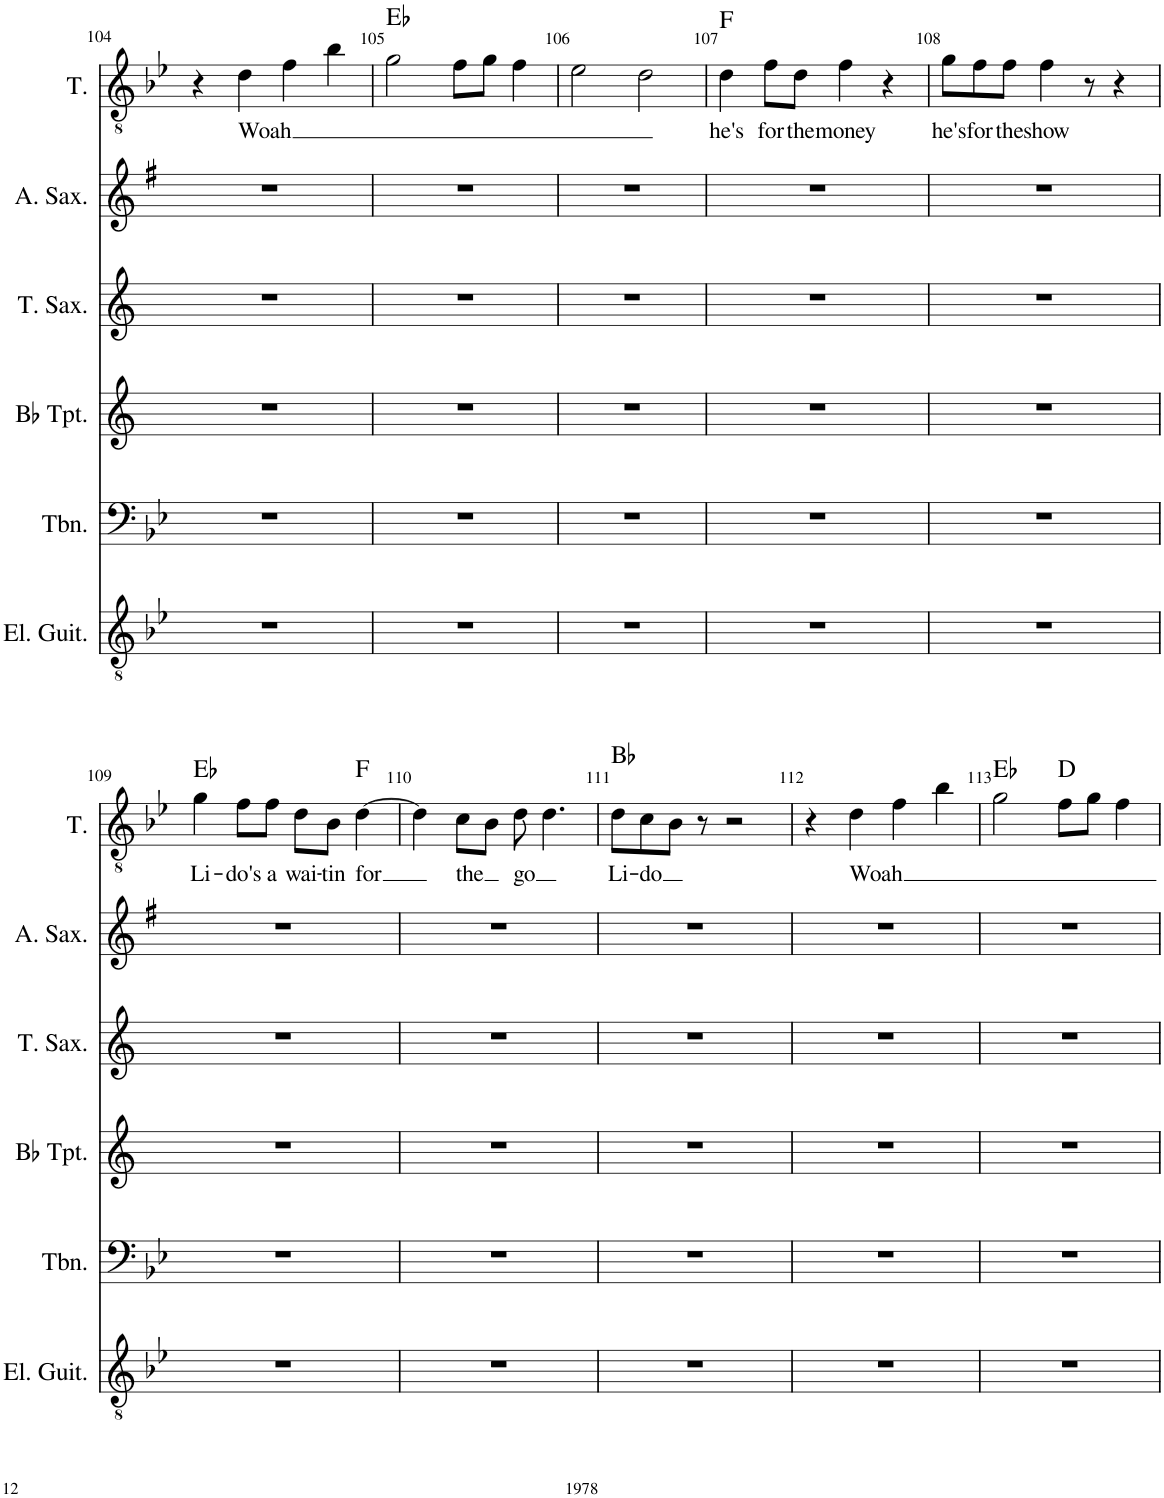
**kern	**kern	**kern	**kern	**kern	**kern	**text	**harte
*part6	*part5	*part4	*part3	*part2	*part1	*part1	*part1
*staff6	*staff5	*staff4	*staff3	*staff2	*staff1	*staff1	*
*I"Electric Guitar	*I"Trombone	*I"Bb Trumpet	*I"Tenor Saxophone	*I"Alto Saxophone	*I"Tenor	*	*
*I'El. Guit.	*I'Tbn.	*I'Bb Tpt.	*I'T. Sax.	*I'A. Sax.	*I'T.	*	*
!!LO:PB:g=z
*clefGv2	*clefF4	*clefG2	*clefG2	*clefG2	*clefGv2	*	*
*	*	*Trd1c2	*Trd8c14	*Trd5c9	*	*	*
*k[b-e-]	*k[b-e-]	*k[]	*k[]	*k[f#]	*k[b-e-]	*	*
*M4/4	*M4/4	*M4/4	*M4/4	*M4/4	*M4/4	*	*
=104	=104	=104	=104	=104	=104	=104	=104
1r	1r	1r	1r	1r	4r	.	.
!	!	!	!	!	!	!LO:LY:b	!
.	.	.	.	.	4d\	Woah	.
.	.	.	.	.	4f\	.	.
.	.	.	.	.	4b-\	.	.
=105	=105	=105	=105	=105	=105	=105	=105
1r	1r	1r	1r	1r	2g\	.	Eb:maj
.	.	.	.	.	8f\L	.	.
.	.	.	.	.	8g\J	.	.
.	.	.	.	.	4f\	.	.
=106	=106	=106	=106	=106	=106	=106	=106
1r	1r	1r	1r	1r	2e-\	.	.
.	.	.	.	.	2d\	.	.
=107	=107	=107	=107	=107	=107	=107	=107
!	!	!	!	!	!	!LO:LY:b	!
1r	1r	1r	1r	1r	4d\	he's	F:maj
!	!	!	!	!	!	!LO:LY:b	!
.	.	.	.	.	8f\L	for	.
!	!	!	!	!	!	!LO:LY:b	!
.	.	.	.	.	8d\J	the	.
!	!	!	!	!	!	!LO:LY:b	!
.	.	.	.	.	4f\	money	.
.	.	.	.	.	4r	.	.
=108	=108	=108	=108	=108	=108	=108	=108
!	!	!	!	!	!	!LO:LY:b	!
1r	1r	1r	1r	1r	8g\L	he's	.
!	!	!	!	!	!	!LO:LY:b	!
.	.	.	.	.	8f\	for	.
!	!	!	!	!	!	!LO:LY:b	!
.	.	.	.	.	8f\J	the	.
!	!	!	!	!	!	!LO:LY:b	!
.	.	.	.	.	4f\	show	.
.	.	.	.	.	8r	.	.
.	.	.	.	.	4r	.	.
!!LO:LB:g=z
=109	=109	=109	=109	=109	=109	=109	=109
!	!	!	!	!	!	!LO:LY:b	!
1r	1r	1r	1r	1r	4g\	Li-	Eb:maj
!	!	!	!	!	!	!LO:LY:b	!
.	.	.	.	.	8f\L	-do's	.
!	!	!	!	!	!	!LO:LY:b	!
.	.	.	.	.	8f\J	a	.
!	!	!	!	!	!	!LO:LY:b	!
.	.	.	.	.	8d\L	wai-	.
!	!	!	!	!	!	!LO:LY:b	!
.	.	.	.	.	8B-\J	-tin	.
!	!	!	!	!	!	!LO:LY:b	!
.	.	.	.	.	[4d\	for	F:maj
=110	=110	=110	=110	=110	=110	=110	=110
1r	1r	1r	1r	1r	4d\]	.	.
!	!	!	!	!	!	!LO:LY:b	!
.	.	.	.	.	8c\L	the	.
.	.	.	.	.	8B-\J	.	.
!	!	!	!	!	!	!LO:LY:b	!
.	.	.	.	.	8d\	go	.
.	.	.	.	.	4.d\	.	.
=111	=111	=111	=111	=111	=111	=111	=111
!	!	!	!	!	!	!LO:LY:b	!
1r	1r	1r	1r	1r	8d\L	Li-	Bb:maj
!	!	!	!	!	!	!LO:LY:b	!
.	.	.	.	.	8c\	-do	.
.	.	.	.	.	8B-\J	.	.
.	.	.	.	.	8r	.	.
.	.	.	.	.	2r	.	.
=112	=112	=112	=112	=112	=112	=112	=112
1r	1r	1r	1r	1r	4r	.	.
!	!	!	!	!	!	!LO:LY:b	!
.	.	.	.	.	4d\	Woah	.
.	.	.	.	.	4f\	.	.
.	.	.	.	.	4b-\	.	.
=113	=113	=113	=113	=113	=113	=113	=113
1r	1r	1r	1r	1r	2g\	.	Eb:maj
.	.	.	.	.	8f\L	.	D:maj
.	.	.	.	.	8g\J	.	.
.	.	.	.	.	4f\	.	.
=	=	=	=	=	=	=	=
*-	*-	*-	*-	*-	*-	*-	*-
